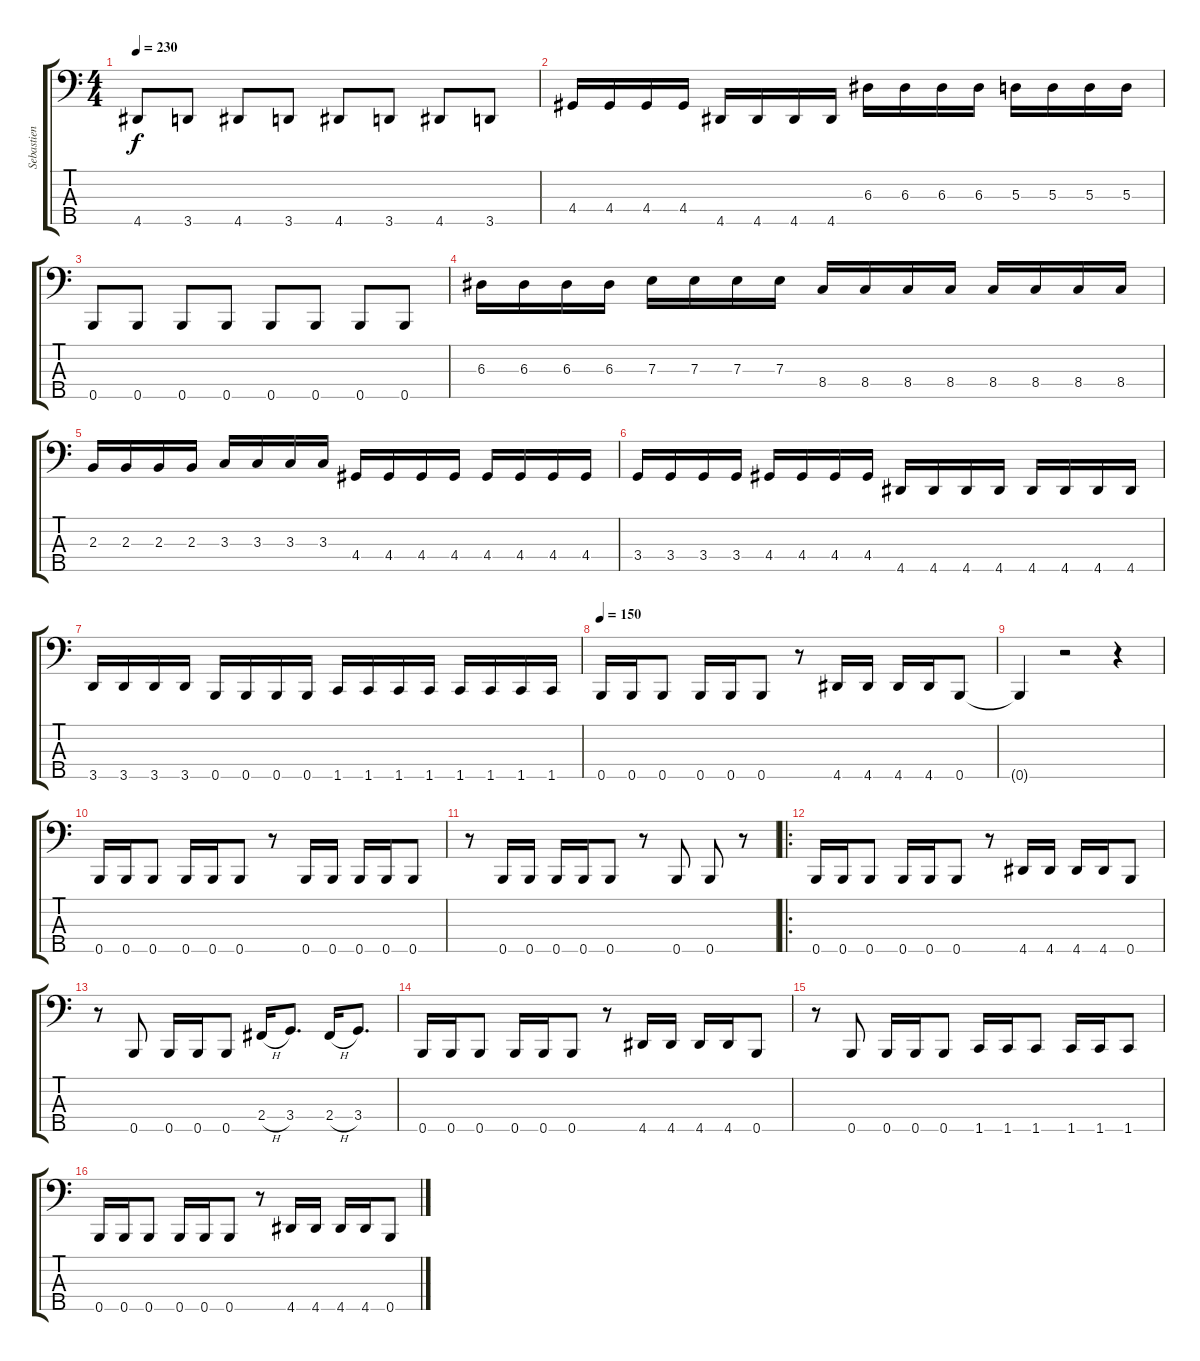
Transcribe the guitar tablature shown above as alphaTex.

\track ("Sebastien Piche" "Sebastien ") {instrument electricbassfinger}
\staff {score tabs}
\tuning (Gb2 D2 A1 E1 B0) {hide}
\ts (4 4)
\tempo 230
\clef f4
\ks c
4.5.8{dy f} 3.5.8 4.5.8 3.5.8 4.5.8 3.5.8 4.5.8 3.5.8 |
4.4.16 4.4.16 4.4.16 4.4.16 4.5.16 4.5.16 4.5.16 4.5.16 6.3.16 6.3.16 6.3.16 6.3.16 5.3.16 5.3.16 5.3.16 5.3.16 |
0.5.8 0.5.8 0.5.8 0.5.8 0.5.8 0.5.8 0.5.8 0.5.8 |
6.3.16 6.3.16 6.3.16 6.3.16 7.3.16 7.3.16 7.3.16 7.3.16 8.4.16 8.4.16 8.4.16 8.4.16 8.4.16 8.4.16 8.4.16 8.4.16 |
2.3.16 2.3.16 2.3.16 2.3.16 3.3.16 3.3.16 3.3.16 3.3.16 4.4.16 4.4.16 4.4.16 4.4.16 4.4.16 4.4.16 4.4.16 4.4.16 |
3.4.16 3.4.16 3.4.16 3.4.16 4.4.16 4.4.16 4.4.16 4.4.16 4.5.16 4.5.16 4.5.16 4.5.16 4.5.16 4.5.16 4.5.16 4.5.16 |
3.5.16 3.5.16 3.5.16 3.5.16 0.5.16 0.5.16 0.5.16 0.5.16 1.5.16 1.5.16 1.5.16 1.5.16 1.5.16 1.5.16 1.5.16 1.5.16 |
\tempo 150
0.5.16 0.5.16 0.5.8 0.5.16 0.5.16 0.5.8 r.8 4.5.16 4.5.16 4.5.16 4.5.16 0.5.8 |
0.5{t}.4 r.2 r.4 |
0.5.16 0.5.16 0.5.8 0.5.16 0.5.16 0.5.8 r.8 0.5.16 0.5.16 0.5.16 0.5.16 0.5.8 |
r.8 0.5.16 0.5.16 0.5.16 0.5.16 0.5.8 r.8 0.5.8 0.5.8 r.8 |
\ro
0.5.16 0.5.16 0.5.8 0.5.16 0.5.16 0.5.8 r.8 4.5.16 4.5.16 4.5.16 4.5.16 0.5.8 |
r.8 0.5.8 0.5.16 0.5.16 0.5.8 2.4{h}.16 3.4.8{d} 2.4{h}.16 3.4.8{d} |
0.5.16 0.5.16 0.5.8 0.5.16 0.5.16 0.5.8 r.8 4.5.16 4.5.16 4.5.16 4.5.16 0.5.8 |
r.8 0.5.8 0.5.16 0.5.16 0.5.8 1.5.16 1.5.16 1.5.8 1.5.16 1.5.16 1.5.8 |
0.5.16 0.5.16 0.5.8 0.5.16 0.5.16 0.5.8 r.8 4.5.16 4.5.16 4.5.16 4.5.16 0.5.8
